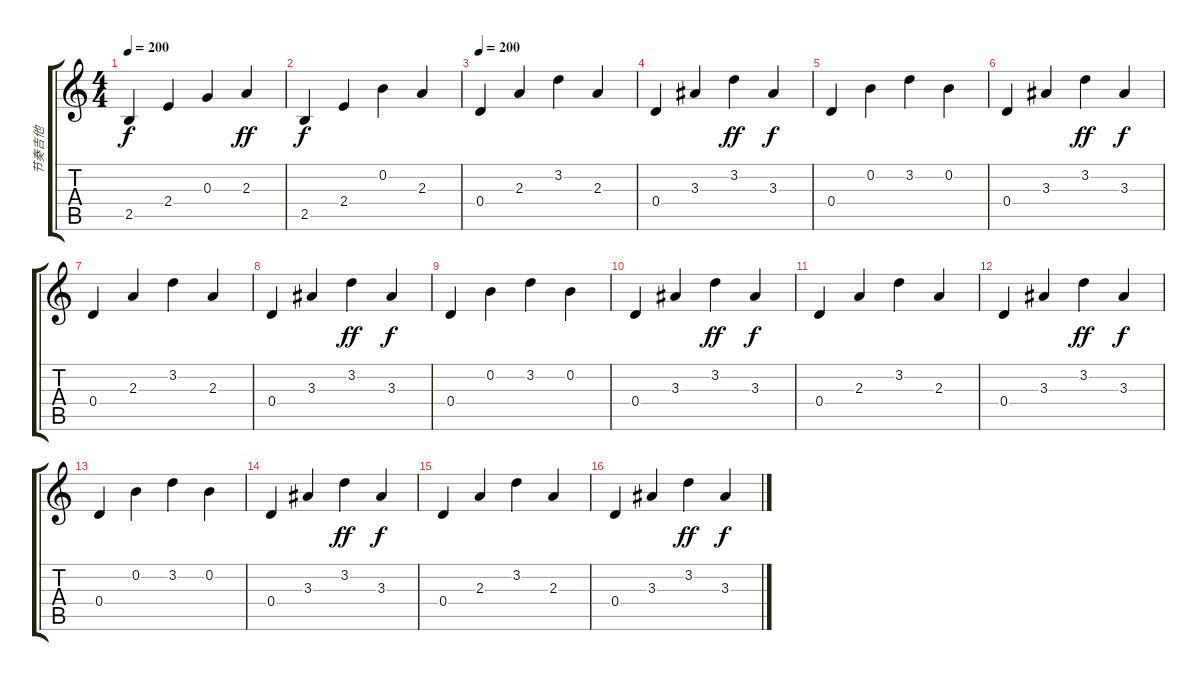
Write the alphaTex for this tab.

\track ("节奏吉他" "节奏吉他") {instrument acousticguitarsteel}
\staff {score tabs}
\tuning (E4 B3 G3 D3 A2 E2) {hide}
\ts (4 4)
\tempo 200
\clef g2
\ks c
2.5.4{dy f} 2.4.4 0.3.4 2.3.4{dy ff} |
2.5.4{dy f} 2.4.4 0.2.4 2.3.4 |
\tempo 200
0.4.4 2.3.4 3.2.4 2.3.4 |
0.4.4 3.3.4 3.2.4{dy ff} 3.3.4{dy f} |
0.4.4 0.2.4 3.2.4 0.2.4 |
0.4.4 3.3.4 3.2.4{dy ff} 3.3.4{dy f} |
0.4.4 2.3.4 3.2.4 2.3.4 |
0.4.4 3.3.4 3.2.4{dy ff} 3.3.4{dy f} |
0.4.4 0.2.4 3.2.4 0.2.4 |
0.4.4 3.3.4 3.2.4{dy ff} 3.3.4{dy f} |
0.4.4 2.3.4 3.2.4 2.3.4 |
0.4.4 3.3.4 3.2.4{dy ff} 3.3.4{dy f} |
0.4.4 0.2.4 3.2.4 0.2.4 |
0.4.4 3.3.4 3.2.4{dy ff} 3.3.4{dy f} |
0.4.4 2.3.4 3.2.4 2.3.4 |
0.4.4 3.3.4 3.2.4{dy ff} 3.3.4{dy f}
